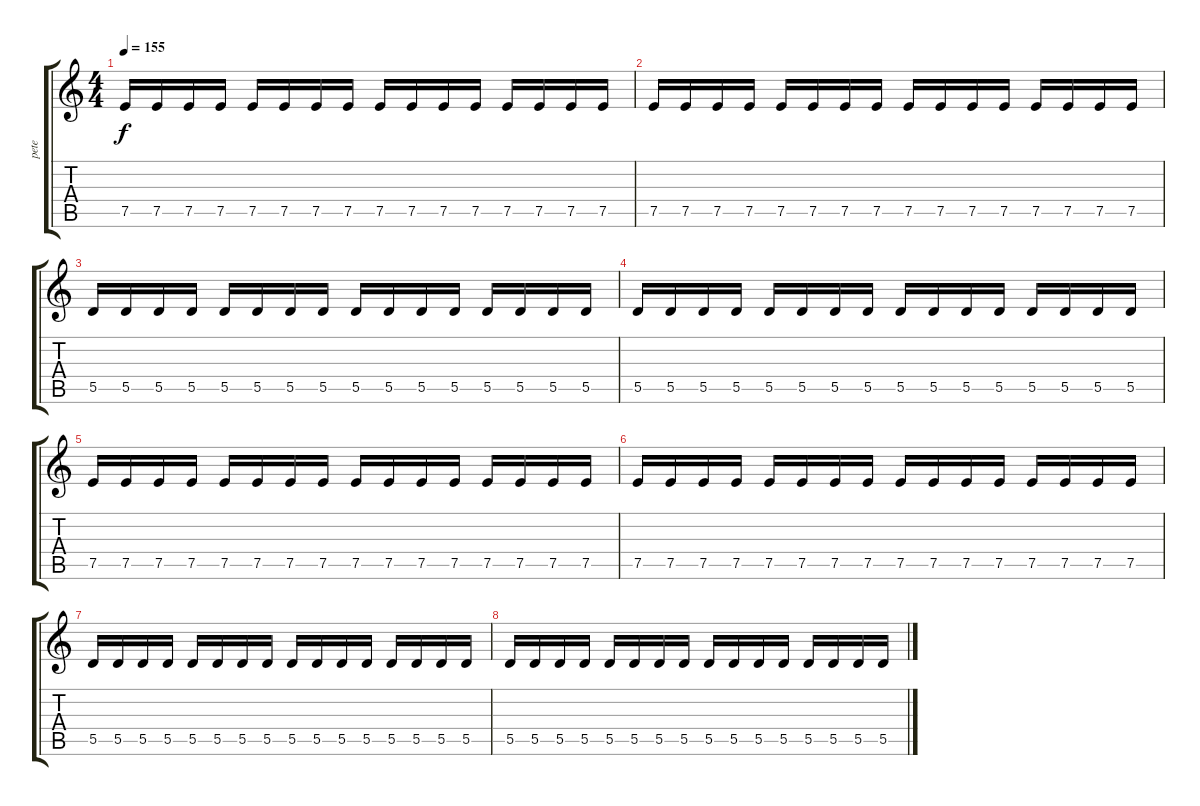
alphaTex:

\track ("pete" "pete") {instrument distortionguitar}
\staff {score tabs}
\tuning (E4 B3 G3 D3 A2 E2) {hide}
\ts (4 4)
\tempo 155
\clef g2
\ks c
7.5.16{dy f} 7.5.16 7.5.16 7.5.16 7.5.16 7.5.16 7.5.16 7.5.16 7.5.16 7.5.16 7.5.16 7.5.16 7.5.16 7.5.16 7.5.16 7.5.16 |
7.5.16 7.5.16 7.5.16 7.5.16 7.5.16 7.5.16 7.5.16 7.5.16 7.5.16 7.5.16 7.5.16 7.5.16 7.5.16 7.5.16 7.5.16 7.5.16 |
5.5.16 5.5.16 5.5.16 5.5.16 5.5.16 5.5.16 5.5.16 5.5.16 5.5.16 5.5.16 5.5.16 5.5.16 5.5.16 5.5.16 5.5.16 5.5.16 |
5.5.16 5.5.16 5.5.16 5.5.16 5.5.16 5.5.16 5.5.16 5.5.16 5.5.16 5.5.16 5.5.16 5.5.16 5.5.16 5.5.16 5.5.16 5.5.16 |
7.5.16 7.5.16 7.5.16 7.5.16 7.5.16 7.5.16 7.5.16 7.5.16 7.5.16 7.5.16 7.5.16 7.5.16 7.5.16 7.5.16 7.5.16 7.5.16 |
7.5.16 7.5.16 7.5.16 7.5.16 7.5.16 7.5.16 7.5.16 7.5.16 7.5.16 7.5.16 7.5.16 7.5.16 7.5.16 7.5.16 7.5.16 7.5.16 |
5.5.16 5.5.16 5.5.16 5.5.16 5.5.16 5.5.16 5.5.16 5.5.16 5.5.16 5.5.16 5.5.16 5.5.16 5.5.16 5.5.16 5.5.16 5.5.16 |
5.5.16 5.5.16 5.5.16 5.5.16 5.5.16 5.5.16 5.5.16 5.5.16 5.5.16 5.5.16 5.5.16 5.5.16 5.5.16 5.5.16 5.5.16 5.5.16
